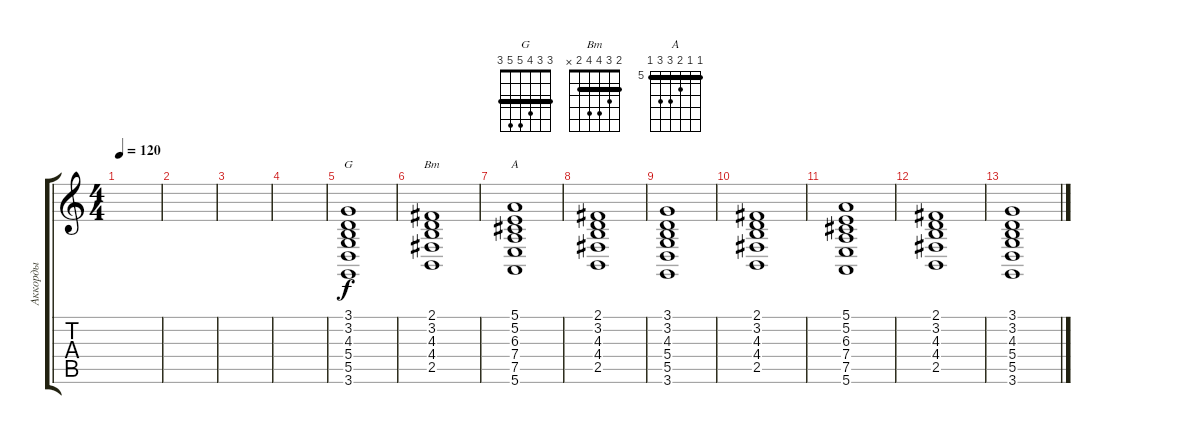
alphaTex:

\track ("Аккорды" "Аккорды") {instrument stringensemble1}
\staff {score tabs}
\tuning (E4 B3 G3 D3 A2 E2) {hide}
\chord ("G" 3 3 4 5 5 3) {barre 3}
\chord ("Bm" 2 3 4 4 2 x) {barre 2}
\chord ("A" 5 5 6 7 7 5) {firstfret 5 barre 5}
\ts (4 4)
\tempo 120
\clef g2
\ks c
|
|
|
|
(3.1 3.2 4.3 5.4 5.5 3.6).1{ch "G"} |
(2.1 3.2 4.3 4.4 2.5).1{ch "Bm"} |
(5.1 5.2 6.3 7.4 7.5 5.6).1{ch "A"} |
(2.1 3.2 4.3 4.4 2.5).1 |
(3.1 3.2 4.3 5.4 5.5 3.6).1 |
(2.1 3.2 4.3 4.4 2.5).1 |
(5.1 5.2 6.3 7.4 7.5 5.6).1 |
(2.1 3.2 4.3 4.4 2.5).1 |
(3.1 3.2 4.3 5.4 5.5 3.6).1
